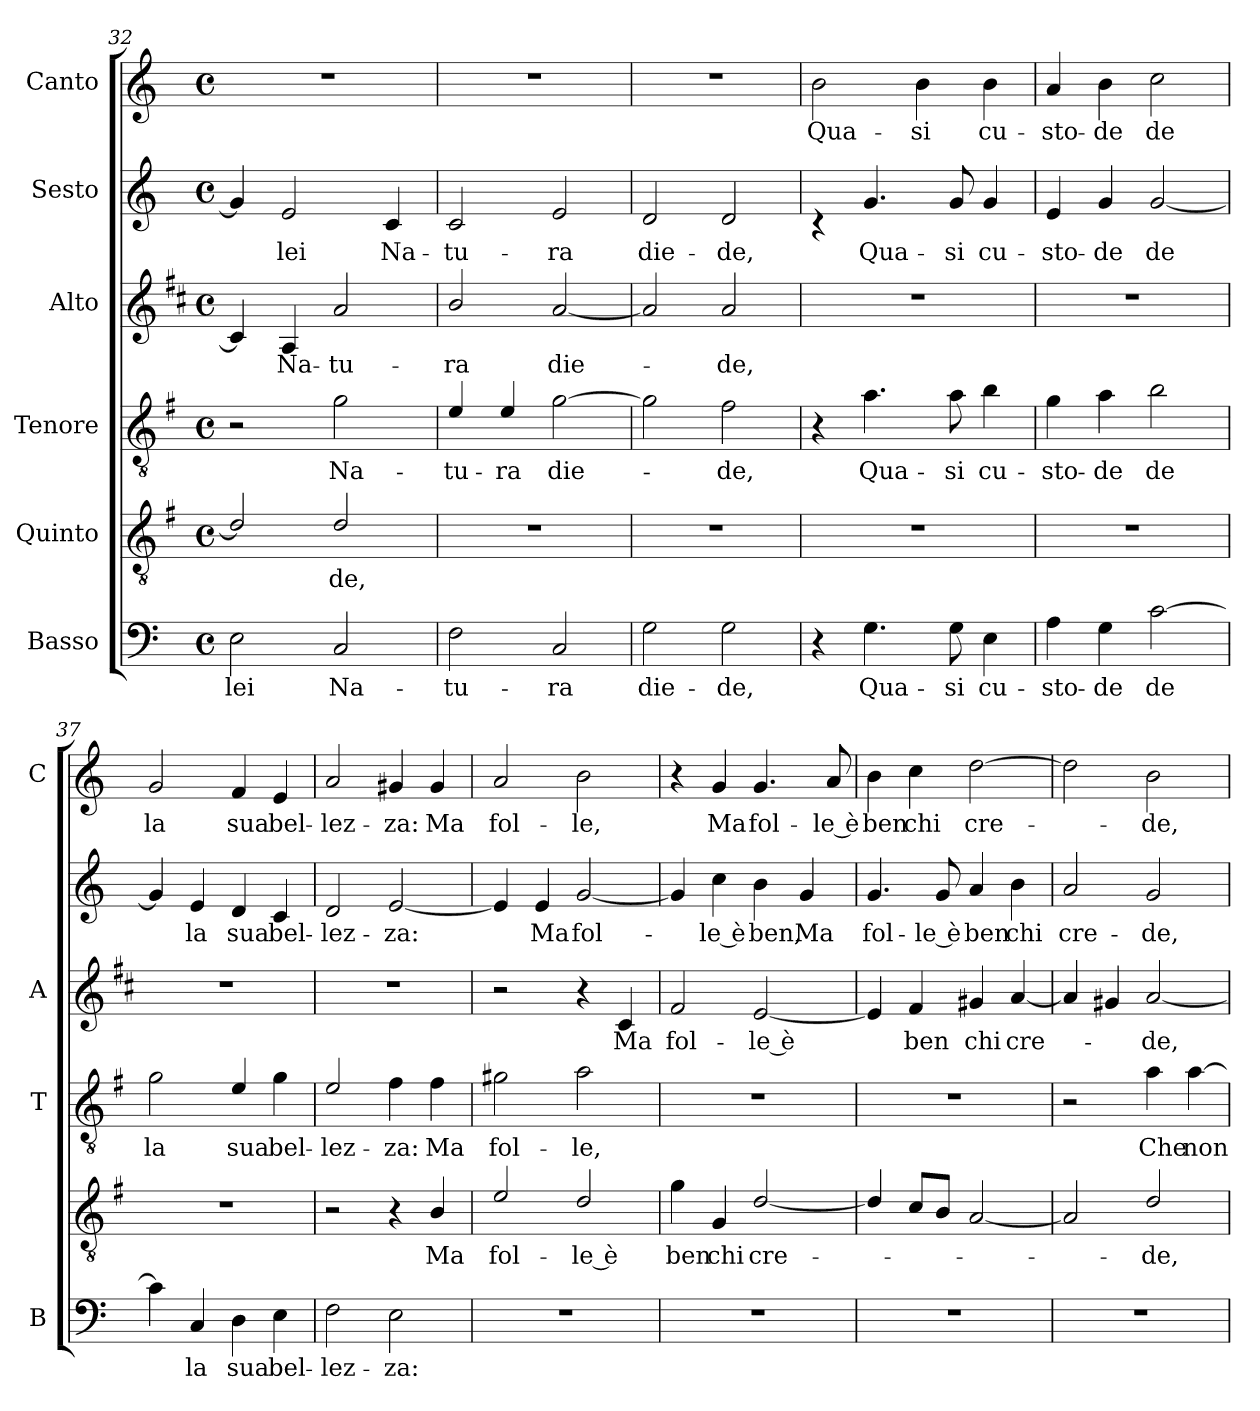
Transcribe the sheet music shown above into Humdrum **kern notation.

**kern	**text	**kern	**text	**kern	**text	**kern	**text	**kern	**text	**kern	**text
*part6	*part6	*part5	*part5	*part4	*part4	*part3	*part3	*part2	*part2	*part1	*part1
*staff6	*staff6	*staff5	*staff5	*staff4	*staff4	*staff3	*staff3	*staff2	*staff2	*staff1	*staff1
*I"Basso	*	*I"Quinto	*	*I"Tenore	*	*I"Alto	*	*I"Sesto	*	*I"Canto	*
*I'B	*	*	*	*I'T	*	*I'A	*	*	*	*I'C	*
*clefF4	*	*clefGv2	*	*clefGv2	*	*clefG2	*	*clefG2	*	*clefG2	*
*	*	*ITrd4c7	*	*ITrd4c7	*	*ITrd1c2	*	*	*	*	*
*k[]	*	*k[]	*	*k[]	*	*k[]	*	*k[]	*	*k[]	*
*C:	*	*C:	*	*C:	*	*C:	*	*C:	*	*C:	*
*M4/4	*	*M4/4	*	*M4/4	*	*M4/4	*	*M4/4	*	*M4/4	*
*met(c)	*	*met(c)	*	*met(c)	*	*met(c)	*	*met(c)	*	*met(c)	*
=32	=32	=32	=32	=32	=32	=32	=32	=32	=32	=32	=32
!	!LO:LY:b	!	!	!	!	!	!	!	!	!	!
2E\	lei	2G/]	.	2r	.	4B/]	.	4g/]	.	1r	.
!	!	!	!	!	!	!	!LO:LY:b	!	!LO:LY:b	!	!
.	.	.	.	.	.	4G/	Na-	2e/	lei	.	.
!	!LO:LY:b	!	!LO:LY:b	!	!LO:LY:b	!	!LO:LY:b	!	!	!	!
2C/	Na-	2G/	-de,	2c\	Na-	2g/	-tu-	.	.	.	.
!	!	!	!	!	!	!	!	!	!LO:LY:b	!	!
.	.	.	.	.	.	.	.	4c/	Na-	.	.
=33	=33	=33	=33	=33	=33	=33	=33	=33	=33	=33	=33
!	!LO:LY:b	!	!	!	!LO:LY:b	!	!LO:LY:b	!	!LO:LY:b	!	!
2F\	-tu-	1r	.	4A/	-tu-	2a/	-ra	2c/	-tu-	1r	.
!	!	!	!	!	!LO:LY:b	!	!	!	!	!	!
.	.	.	.	4A/	-ra	.	.	.	.	.	.
!	!LO:LY:b	!	!	!	!LO:LY:b	!	!LO:LY:b	!	!LO:LY:b	!	!
2C/	-ra	.	.	[2c\	die-	[2g/	die-	2e/	-ra	.	.
=34	=34	=34	=34	=34	=34	=34	=34	=34	=34	=34	=34
!	!LO:LY:b	!	!	!	!	!	!	!	!LO:LY:b	!	!
2G\	die-	1r	.	2c\]	.	2g/]	.	2d/	die-	1r	.
!	!LO:LY:b	!	!	!	!LO:LY:b	!	!LO:LY:b	!	!LO:LY:b	!	!
2G\	-de,	.	.	2B\	-de,	2g/	-de,	2d/	-de,	.	.
!!LO:LB:g=z
=35	=35	=35	=35	=35	=35	=35	=35	=35	=35	=35	=35
!	!	!	!	!	!	!	!	!	!	!	!LO:LY:b
4r	.	1r	.	4r	.	1r	.	4rc	.	2b\	Qua-
!	!LO:LY:b	!	!	!	!LO:LY:b	!	!	!	!LO:LY:b	!	!
4.G\	Qua-	.	.	4.d\	Qua-	.	.	4.g/	Qua-	.	.
!	!	!	!	!	!	!	!	!	!	!	!LO:LY:b
.	.	.	.	.	.	.	.	.	.	4b\	-si
!	!LO:LY:b	!	!	!	!LO:LY:b	!	!	!	!LO:LY:b	!	!
8G\	-si	.	.	8d\	-si	.	.	8g/	-si	.	.
!	!LO:LY:b	!	!	!	!LO:LY:b	!	!	!	!LO:LY:b	!	!LO:LY:b
4E\	cu-	.	.	4e\	cu-	.	.	4g/	cu-	4b\	cu-
=36	=36	=36	=36	=36	=36	=36	=36	=36	=36	=36	=36
!	!LO:LY:b	!	!	!	!LO:LY:b	!	!	!	!LO:LY:b	!	!LO:LY:b
4A\	-sto-	1r	.	4c\	-sto-	1r	.	4e/	-sto-	4a/	-sto-
!	!LO:LY:b	!	!	!	!LO:LY:b	!	!	!	!LO:LY:b	!	!LO:LY:b
4G\	-de	.	.	4d\	-de	.	.	4g/	-de	4b\	-de
!	!LO:LY:b	!	!	!	!LO:LY:b	!	!	!	!LO:LY:b	!	!LO:LY:b
[2c\	de	.	.	2e\	de	.	.	[2g/	de	2cc\	de
=37	=37	=37	=37	=37	=37	=37	=37	=37	=37	=37	=37
!	!	!	!	!	!LO:LY:b	!	!	!	!	!	!LO:LY:b
4c\]	.	1r	.	2c\	la	1r	.	4g/]	.	2g/	la
!	!LO:LY:b	!	!	!	!	!	!	!	!LO:LY:b	!	!
4C/	la	.	.	.	.	.	.	4e/	la	.	.
!	!LO:LY:b	!	!	!	!LO:LY:b	!	!	!	!LO:LY:b	!	!LO:LY:b
4D\	sua	.	.	4A/	sua	.	.	4d/	sua	4f/	sua
!	!LO:LY:b	!	!	!	!LO:LY:b	!	!	!	!LO:LY:b	!	!LO:LY:b
4E\	bel-	.	.	4c\	bel-	.	.	4c/	bel-	4e/	bel-
=38	=38	=38	=38	=38	=38	=38	=38	=38	=38	=38	=38
!	!LO:LY:b	!	!	!	!LO:LY:b	!	!	!	!LO:LY:b	!	!LO:LY:b
2F\	-lez-	2r	.	2A/	-lez-	1r	.	2d/	-lez-	2a/	-lez-
!	!LO:LY:b	!	!	!	!LO:LY:b	!	!	!	!LO:LY:b	!	!LO:LY:b
2E\	-za:	4r	.	4B\	-za:	.	.	[2e/	-za:	4g#X/	-za:
!	!	!	!LO:LY:b	!	!LO:LY:b	!	!	!	!	!	!LO:LY:b
.	.	4E/	Ma	4B\	Ma	.	.	.	.	4g#/	Ma
=39	=39	=39	=39	=39	=39	=39	=39	=39	=39	=39	=39
!	!	!	!LO:LY:b	!	!LO:LY:b	!	!	!	!	!	!LO:LY:b
1r	.	2A/	fol-	2c#X\	fol-	2r	.	4e/]	.	2a/	fol-
!	!	!	!	!	!	!	!	!	!LO:LY:b	!	!
.	.	.	.	.	.	.	.	4e/	Ma	.	.
!	!	!	!LO:LY:b	!	!LO:LY:b	!	!	!	!LO:LY:b	!	!LO:LY:b
.	.	2G/	-le è	2d\	-le,	4r	.	[2g/	fol-	2b\	-le,
!	!	!	!	!	!	!	!LO:LY:b	!	!	!	!
.	.	.	.	.	.	4B/	Ma	.	.	.	.
=40	=40	=40	=40	=40	=40	=40	=40	=40	=40	=40	=40
!	!	!	!LO:LY:b	!	!	!	!LO:LY:b	!	!	!	!
1r	.	4c\	ben	1r	.	2e/	fol-	4g/]	.	4r	.
!	!	!	!LO:LY:b	!	!	!	!	!	!LO:LY:b	!	!LO:LY:b
.	.	4C/	chi	.	.	.	.	4cc\	-le è	4g/	Ma
!	!	!	!LO:LY:b	!	!	!	!LO:LY:b	!	!LO:LY:b	!	!LO:LY:b
.	.	[2G/	cre-	.	.	[2d/	-le è	4b\	ben,	4.g/	fol-
!	!	!	!	!	!	!	!	!	!LO:LY:b	!	!
.	.	.	.	.	.	.	.	4g/	Ma	.	.
!	!	!	!	!	!	!	!	!	!	!	!LO:LY:b
.	.	.	.	.	.	.	.	.	.	8a/	-le è
!!LO:PB:g=z
=41	=41	=41	=41	=41	=41	=41	=41	=41	=41	=41	=41
!	!	!	!	!	!	!	!	!	!LO:LY:b	!	!LO:LY:b
1r	.	4G/]	.	1r	.	4d/]	.	4.g/	fol-	4b\	ben
!	!	!	!	!	!	!	!LO:LY:b	!	!	!	!LO:LY:b
.	.	8F/L	.	.	.	4e/	ben	.	.	4cc\	chi
!	!	!	!	!	!	!	!	!	!LO:LY:b	!	!
.	.	8E/J	.	.	.	.	.	8g/	-le è	.	.
!	!	!	!	!	!	!	!LO:LY:b	!	!LO:LY:b	!	!LO:LY:b
.	.	[2D/	.	.	.	4f#X/	chi	4a/	ben	[2dd\	cre-
!	!	!	!	!	!	!	!LO:LY:b	!	!LO:LY:b	!	!
.	.	.	.	.	.	[4g/	cre-	4b\	chi	.	.
=42	=42	=42	=42	=42	=42	=42	=42	=42	=42	=42	=42
!	!	!	!	!	!	!	!	!	!LO:LY:b	!	!
1r	.	2D/]	.	2r	.	4g/]	.	2a/	cre-	2dd\]	.
.	.	.	.	.	.	4f#X/	.	.	.	.	.
!	!	!	!LO:LY:b	!	!LO:LY:b	!	!LO:LY:b	!	!LO:LY:b	!	!LO:LY:b
.	.	2G/	-de,	4d\	Che	[2g/	-de,	2g/	-de,	2b\	-de,
!	!	!	!	!	!LO:LY:b	!	!	!	!	!	!
.	.	.	.	[4d\	non	.	.	.	.	.	.
=	=	=	=	=	=	=	=	=	=	=	=
*-	*-	*-	*-	*-	*-	*-	*-	*-	*-	*-	*-
